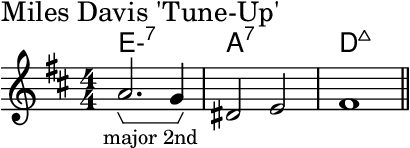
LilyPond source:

\version "2.24.4"
\language "english"
#(ly:set-option 'crop #t)
\score {
  \midi {
    \tempo 4=140
  }
  \layout {
    \context {
      \Score
      \omit BarNumber
    }
    \context {
      \Voice
      \consists Horizontal_bracket_engraver
    }
  }
  {
    <<
    \chords{
      \set noChordSymbol = ""
      \set minorChordModifier = \markup { "-" }
      \skip \ppp % spacer to set voice volume
      e1:min7 | a1:7 | d1:maj7
    }
    \new Staff {
      \key d \major
      \numericTimeSignature
      \time 4/4
      \clef treble
      {
        \sectionLabel "Miles Davis 'Tune-Up'"
        \relative {
          \skip \ff % spacer to set voice volume
          \once\override HorizontalBracketText.text = "major 2nd"
          a'2. \startGroup g4 \stopGroup |
          ds2 e2 |
          fs1
          \bar "||"
        }
      }
    }
    >>
  }
}
